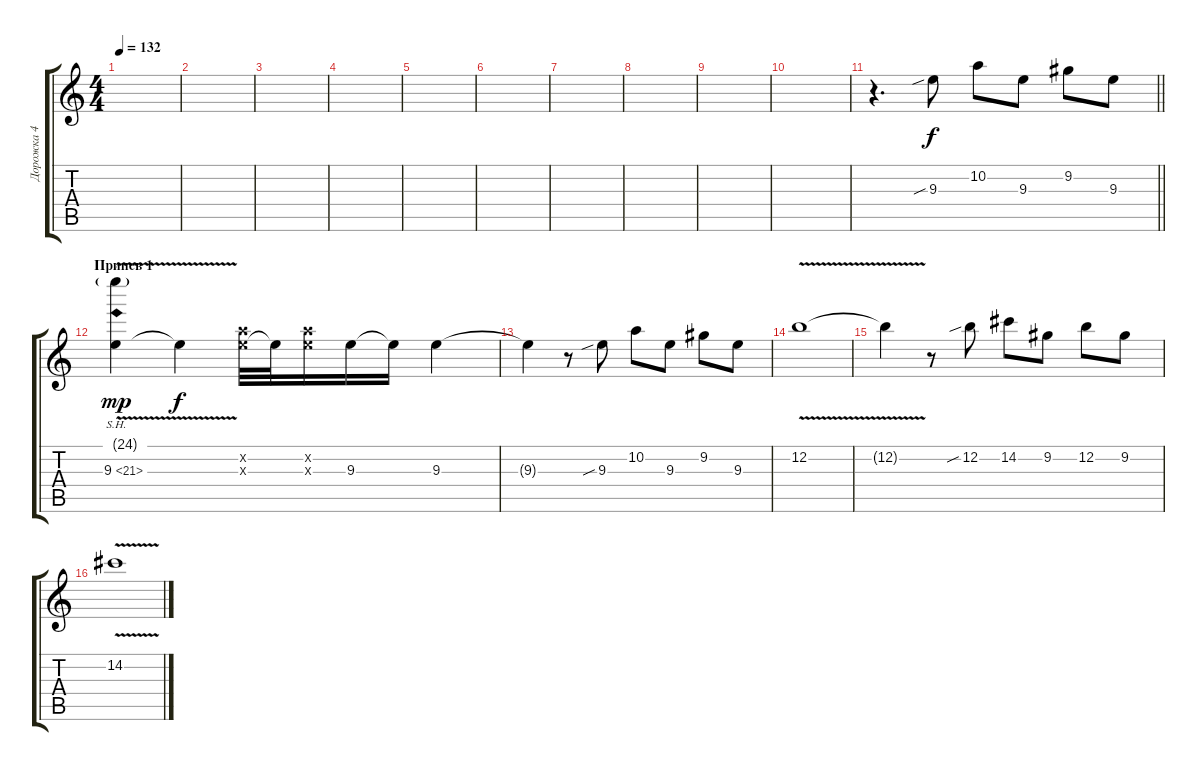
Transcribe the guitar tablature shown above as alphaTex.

\track ("Дорожка 4" "Дорожка 4") {instrument overdrivenguitar}
\staff {score tabs}
\tuning (E4 B3 G3 D3 A2 E2) {hide}
\ts (4 4)
\tempo 132
\clef g2
\ks c
|
|
|
|
|
|
|
|
|
|
\barLineRight lightlight
r.4{d} 9.3{sib}.8 10.2.8 9.3.8 9.2.8 9.3.8 |
\section ("" "Припев 1")
(24.1{g} 9.3{sh 12 v}).4{dy mp} 9.3{t}.4{dy f} (10.2{x} 9.3{x}).32 9.3{t}.32 (10.2{x} 9.3{x}).16 9.3.16 9.3{t}.16 9.3.4 |
9.3{t}.4 r.8 9.3{sib}.8 10.2.8 9.3.8 9.2.8 9.3.8 |
12.2{v}.1 |
12.2{t}.4 r.8 12.2{sib}.8 14.2.8 9.2.8 12.2.8 9.2.8 |
14.2{v}.1
